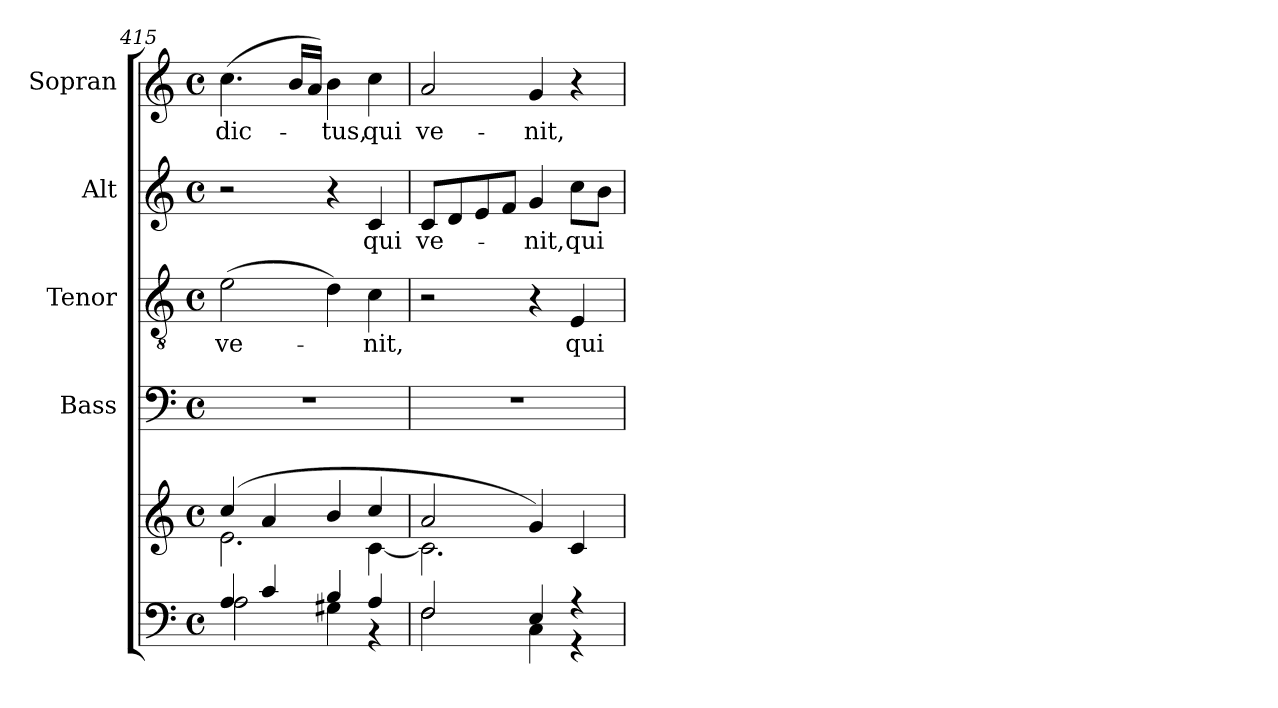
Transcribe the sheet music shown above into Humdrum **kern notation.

**kern	**kern	**kern	**kern	**text	**kern	**text	**kern	**text
*part5	*part5	*part4	*part3	*part3	*part2	*part2	*part1	*part1
*staff6	*staff5	*staff4	*staff3	*staff3	*staff2	*staff2	*staff1	*staff1
*	*	*I"Bass	*I"Tenor	*	*I"Alt	*	*I"Sopran	*
*	*	*I'B.	*I'T.	*	*I'A.	*	*I'S.	*
*clefF4	*clefG2	*clefF4	*clefGv2	*	*clefG2	*	*clefG2	*
*k[]	*k[]	*k[]	*k[]	*	*k[]	*	*k[]	*
*C:	*C:	*C:	*C:	*	*C:	*	*C:	*
*M4/4	*M4/4	*M4/4	*M4/4	*	*M4/4	*	*M4/4	*
*met(c)	*met(c)	*met(c)	*met(c)	*	*met(c)	*	*met(c)	*
=415	=415	=415	=415	=415	=415	=415	=415	=415
*^	*^	*	*	*	*	*	*	*
!	!	!	!	!	!	!LO:LY:b	!	!	!	!LO:LY:b
4A/	2A\	(4cc/	2.e\	1r	(>2e\	ve-	2r	.	(>4.cc\	-dic-
4c/	.	4a/	.	.	.	.	.	.	.	.
.	.	.	.	.	.	.	.	.	16b/LL	.
.	.	.	.	.	.	.	.	.	16a/JJ)	.
!	!	!	!	!	!	!	!	!	!	!LO:LY:b
4B/	4G#X\	4b/	.	.	4d\)	.	4r	.	4b\	-tus,
!	!	!	!	!	!	!LO:LY:b	!	!LO:LY:b	!	!LO:LY:b
4A/	4rBB	4cc/	[<4c\	.	4c\	-nit,	4c/	qui	4cc\	qui
=416	=416	=416	=416	=416	=416	=416	=416	=416	=416	=416
!	!	!	!	!	!	!	!	!LO:LY:b	!	!LO:LY:b
2F/	2F\	2a/	2.c\]	1r	2r	.	8c/L	ve-	2a/	ve-
.	.	.	.	.	.	.	8d/	.	.	.
.	.	.	.	.	.	.	8e/	.	.	.
.	.	.	.	.	.	.	8f/J	.	.	.
!	!	!	!	!	!	!	!	!LO:LY:b	!	!LO:LY:b
4E/	4C\	4g/)	.	.	4r	.	4g/	-nit,	4g/	-nit,
!	!	!	!	!	!	!LO:LY:b	!	!LO:LY:b	!	!
4r	4r	4c/	4ryy	.	4E/	qui	8cc\L	qui	4r	.
.	.	.	.	.	.	.	8b\J	.	.	.
*v	*v	*	*	*	*	*	*	*	*	*
*	*v	*v	*	*	*	*	*	*	*
=	=	=	=	=	=	=	=	=
*-	*-	*-	*-	*-	*-	*-	*-	*-
